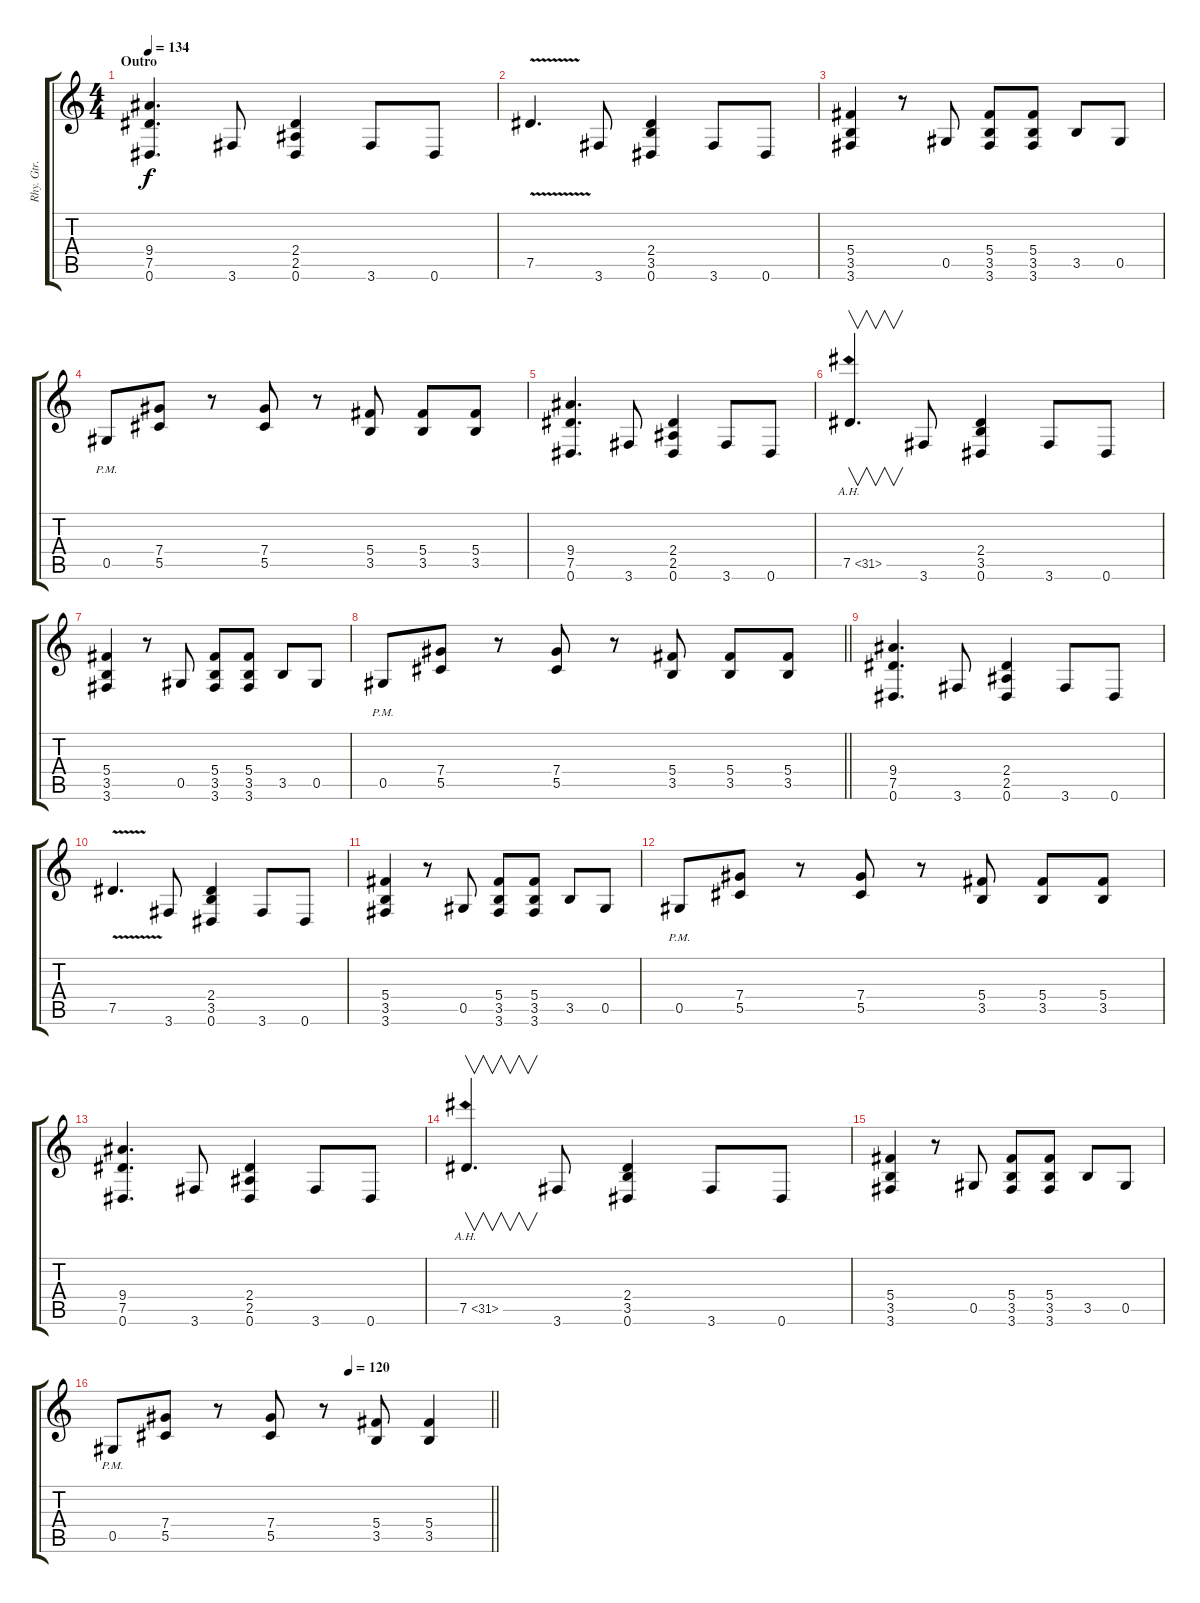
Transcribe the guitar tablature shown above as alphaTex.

\track ("Rhy. Gtr. 1" "Rhy. Gtr. ") {instrument distortionguitar}
\staff {score tabs}
\tuning (Eb4 Bb3 Gb3 Db3 Ab2 Eb2) {hide}
\ts (4 4)
\section ("" "Outro")
\tempo 134
\clef g2
\ks c
(9.4 7.5 0.6).4{d dy f} 3.6.8 (2.4 2.5 0.6).4 3.6.8 0.6.8 |
7.5{v}.4{d} 3.6.8 (2.4 3.5 0.6).4 3.6.8 0.6.8 |
(5.4 3.5 3.6).4 r.8 0.5.8 (5.4 3.5 3.6).8 (5.4 3.5 3.6).8 3.5.8 0.5.8 |
0.5{pm}.8 (7.4 5.5).8 r.8 (7.4 5.5).8 r.8 (5.4 3.5).8 (5.4 3.5).8 (5.4 3.5).8 |
(9.4 7.5 0.6).4{d} 3.6.8 (2.4 2.5 0.6).4 3.6.8 0.6.8 |
7.5{ah 24}.4{v d} 3.6.8 (2.4 3.5 0.6).4 3.6.8 0.6.8 |
(5.4 3.5 3.6).4 r.8 0.5.8 (5.4 3.5 3.6).8 (5.4 3.5 3.6).8 3.5.8 0.5.8 |
\barLineRight lightlight
0.5{pm}.8 (7.4 5.5).8 r.8 (7.4 5.5).8 r.8 (5.4 3.5).8 (5.4 3.5).8 (5.4 3.5).8 |
\section ("" "")
(9.4 7.5 0.6).4{d} 3.6.8 (2.4 2.5 0.6).4 3.6.8 0.6.8 |
7.5{v}.4{d} 3.6.8 (2.4 3.5 0.6).4 3.6.8 0.6.8 |
(5.4 3.5 3.6).4 r.8 0.5.8 (5.4 3.5 3.6).8 (5.4 3.5 3.6).8 3.5.8 0.5.8 |
0.5{pm}.8 (7.4 5.5).8 r.8 (7.4 5.5).8 r.8 (5.4 3.5).8 (5.4 3.5).8 (5.4 3.5).8 |
(9.4 7.5 0.6).4{d} 3.6.8 (2.4 2.5 0.6).4 3.6.8 0.6.8 |
7.5{ah 24}.4{v d} 3.6.8 (2.4 3.5 0.6).4 3.6.8 0.6.8 |
(5.4 3.5 3.6).4 r.8 0.5.8 (5.4 3.5 3.6).8 (5.4 3.5 3.6).8 3.5.8 0.5.8 |
\tempo (120 0.625)
\barLineRight lightlight
0.5{pm}.8 (7.4 5.5).8 r.8 (7.4 5.5).8 r.8 (5.4 3.5).8 (5.4 3.5).4
